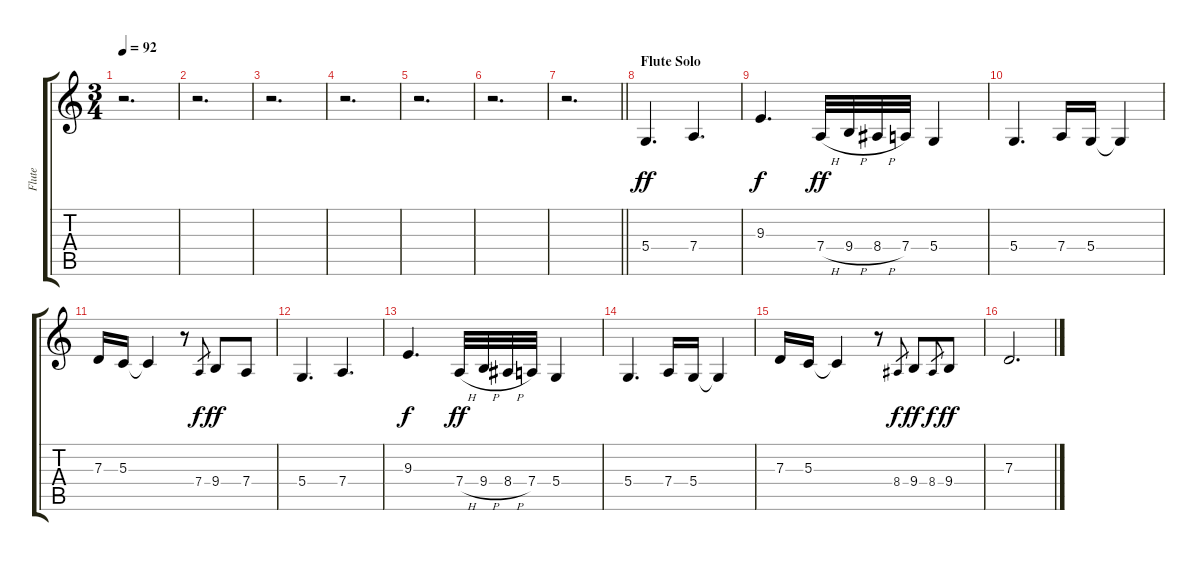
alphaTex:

\track ("Flute" "Flute") {instrument flute}
\staff {score tabs}
\tuning (E4 B3 G3 D3 A2 E2) {hide}
\ts (3 4)
\tempo 92
\clef g2
\ks c
r.2{d dy ff} |
r.2{d} |
r.2{d} |
r.2{d} |
r.2{d} |
r.2{d} |
\barLineRight lightlight
r.2{d} |
\section ("" "Flute Solo")
5.4.4{d} 7.4.4{d} |
9.3.4{d dy f} 7.4{h}.32{dy ff} 9.4{h}.32 8.4{h}.32 7.4.32 5.4.4 |
5.4.4{d} 7.4.16 5.4.16 5.4{t}.4 |
7.3.16 5.3.16 5.3{t}.4 r.8 7.4.8{gr dy f} 9.4.8{dy ff} 7.4.8 |
5.4.4{d} 7.4.4{d} |
9.3.4{d dy f} 7.4{h}.32{dy ff} 9.4{h}.32 8.4{h}.32 7.4.32 5.4.4 |
5.4.4{d} 7.4.16 5.4.16 5.4{t}.4 |
7.3.16 5.3.16 5.3{t}.4 r.8 8.4.8{gr dy f} 9.4.8{dy ff} 8.4.8{gr dy f} 9.4.8{dy ff} |
7.3.2{d}
